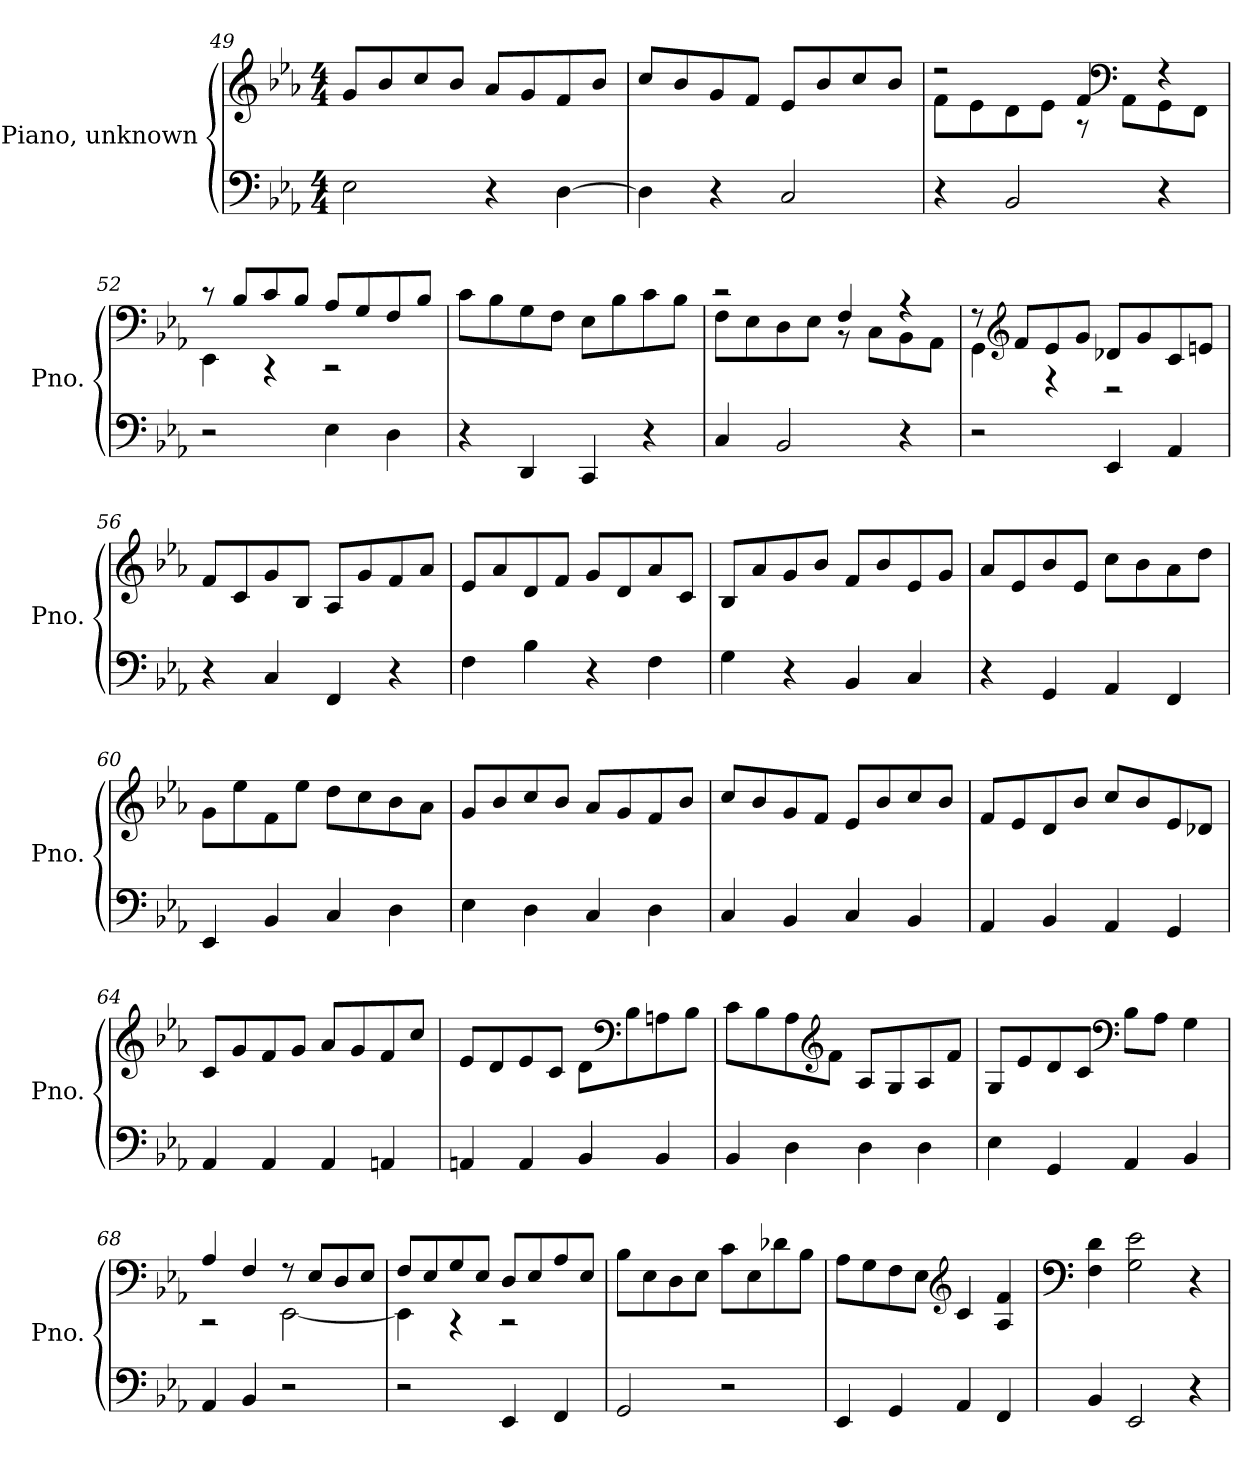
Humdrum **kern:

**kern	**kern
*part1	*part1
*staff2	*staff1
*I"Piano, unknown	*
*I'Pno.	*
!!LO:PB:g=z
*clefF4	*clefG2
*k[b-e-a-]	*k[b-e-a-]
*M4/4	*M4/4
=49	=49
2E-\	8g/L
.	8b-/
.	8cc/
.	8b-/J
4r	8a-/L
.	8g/
[4D\	8f/
.	8b-/J
=50	=50
4D\]	8cc/L
.	8b-/
4r	8g/
.	8f/J
2C/	8e-/L
.	8b-/
.	8cc/
.	8b-/J
=51	=51
*	*^
4r	2r	8f\L
.	.	8e-\
2BB-/	.	8d\
.	.	8e-\J
.	4f/	8r
*	*clefF4	*
.	.	8AA-\L
4r	4r	8GG\
.	.	8FF\J
=52	=52	=52
2r	8r	4EE-\
.	8B-/L	.
.	8c/	4r
.	8B-/J	.
4E-\	8A-/L	2r
.	8G/	.
4D\	8F/	.
.	8B-/J	.
*	*v	*v
=53	=53
4r	8c\L
.	8B-\
4DD/	8G\
.	8F\J
4CC/	8E-\L
.	8B-\
4r	8c\
.	8B-\J
!!LO:LB:g=z
=54	=54
*	*^
4C/	2r	8F\L
.	.	8E-\
2BB-/	.	8D\
.	.	8E-\J
.	4F/	8r
.	.	8C\L
4r	4r	8BB-\
.	.	8AA-\J
=55	=55	=55
2r	8r	4GG\
*	*clefG2	*
.	8f/L	.
.	8e-/	4r
.	8g/J	.
4EE-/	8d-X/L	2r
.	8g/	.
4AA-/	8c/	.
.	8en/J	.
*	*v	*v
=56	=56
4r	8f/L
.	8c/
4C/	8g/
.	8B-/J
4FF/	8A-/L
.	8g/
4r	8f/
.	8a-/J
=57	=57
4F\	8e-/L
.	8a-/
4B-\	8d/
.	8f/J
4r	8g/L
.	8d/
4F\	8a-/
.	8c/J
!!LO:LB:g=z
=58	=58
4G\	8B-/L
.	8a-/
4r	8g/
.	8b-/J
4BB-/	8f/L
.	8b-/
4C/	8e-/
.	8g/J
=59	=59
4r	8a-/L
.	8e-/
4GG/	8b-/
.	8e-/J
4AA-/	8cc\L
.	8b-\
4FF/	8a-\
.	8dd\J
=60	=60
4EE-/	8g\L
.	8ee-\
4BB-/	8f\
.	8ee-\J
4C/	8dd\L
.	8cc\
4D\	8b-\
.	8a-\J
=61	=61
4E-\	8g/L
.	8b-/
4D\	8cc/
.	8b-/J
4C/	8a-/L
.	8g/
4D\	8f/
.	8b-/J
=62	=62
4C/	8cc/L
.	8b-/
4BB-/	8g/
.	8f/J
4C/	8e-/L
.	8b-/
4BB-/	8cc/
.	8b-/J
!!LO:LB:g=z
=63	=63
4AA-/	8f/L
.	8e-/
4BB-/	8d/
.	8b-/J
4AA-/	8cc/L
.	8b-/
4GG/	8e-/
.	8d-X/J
=64	=64
4AA-/	8c/L
.	8g/
4AA-/	8f/
.	8g/J
4AA-/	8a-/L
.	8g/
4AAn/	8f/
.	8cc/J
=65	=65
4AAn/	8e-/L
.	8d/
4AA/	8e-/
.	8c/J
4BB-/	8d\L
*	*clefF4
.	8B-\
4BB-/	8An\
.	8B-\J
=66	=66
4BB-/	8c\L
.	8B-\
4D\	8A-\
*	*clefG2
.	8f\J
4D\	8A-/L
.	8G/
4D\	8A-/
.	8f/J
!!LO:LB:g=z
=67	=67
4E-\	8G/L
.	8e-/
4GG/	8d/
.	8c/J
*	*clefF4
4AA-/	8B-\L
.	8A-\J
4BB-/	4G\
=68	=68
*	*^
4AA-/	4A-/	2r
4BB-/	4F/	.
2r	8r	[2EE-\
.	8E-/L	.
.	8D/	.
.	8E-/J	.
=69	=69	=69
2r	8F/L	4EE-\]
.	8E-/	.
.	8G/	4r
.	8E-/J	.
4EE-/	8D/L	2r
.	8E-/	.
4FF/	8A-/	.
.	8E-/J	.
*	*v	*v
=70	=70
2GG/	8B-\L
.	8E-\
.	8D\
.	8E-\J
2r	8c\L
.	8E-\
.	8d-X\
.	8B-\J
=71	=71
4EE-/	8A-\L
.	8G\
4GG/	8F\
.	8E-\J
*	*clefG2
4AA-/	4c/
4FF/	4A-/ 4f/
!!LO:LB:g=z
=72	=72
*	*clefF4
4BB-/	4F\ 4d\
2EE-/	2G\ 2e-\
4r	4r
=	=
*-	*-
